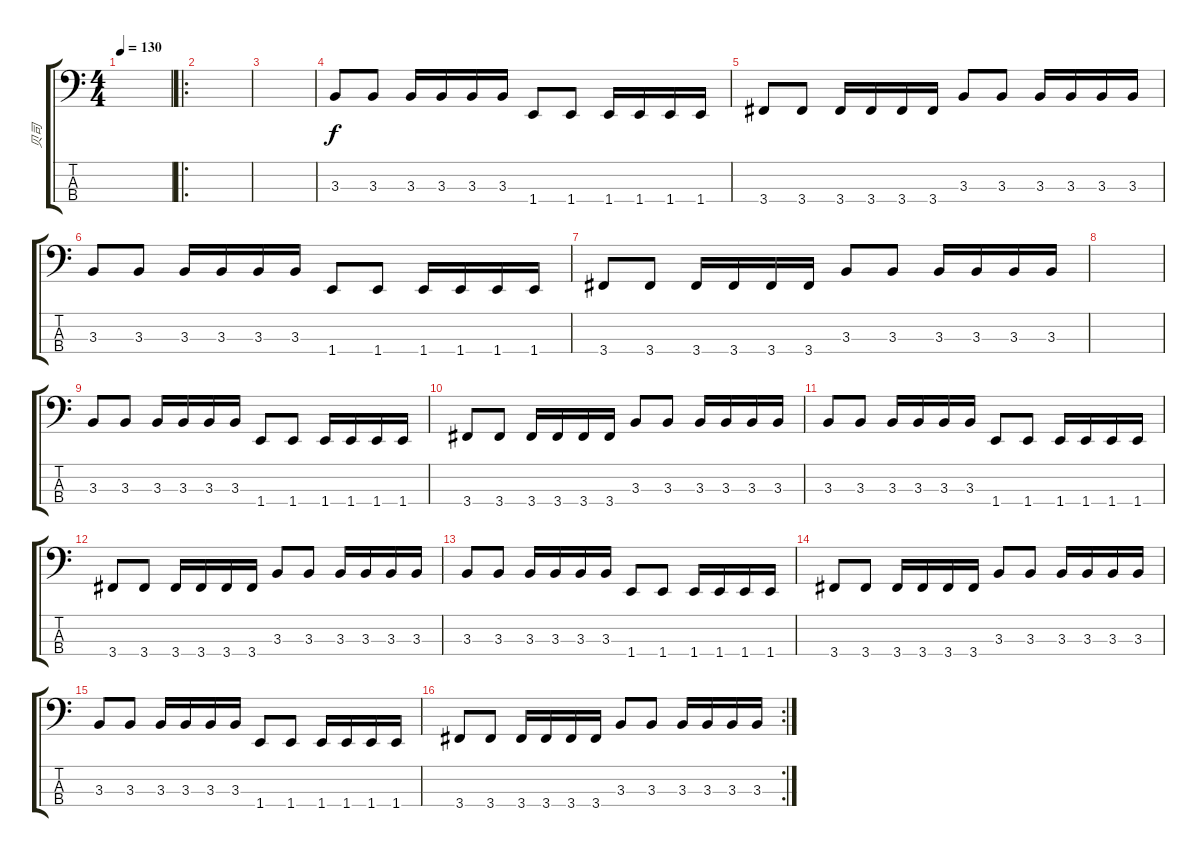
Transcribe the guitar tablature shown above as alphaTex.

\track ("贝司" "贝司") {instrument electricbassfinger}
\staff {score tabs}
\tuning (Gb2 Db2 Ab1 Eb1) {hide}
\ts (4 4)
\tempo 130
\clef f4
\ks c
|
\ro
|
|
3.3.8 3.3.8 3.3.16 3.3.16 3.3.16 3.3.16 1.4.8 1.4.8 1.4.16 1.4.16 1.4.16 1.4.16 |
3.4.8 3.4.8 3.4.16 3.4.16 3.4.16 3.4.16 3.3.8 3.3.8 3.3.16 3.3.16 3.3.16 3.3.16 |
3.3.8 3.3.8 3.3.16 3.3.16 3.3.16 3.3.16 1.4.8 1.4.8 1.4.16 1.4.16 1.4.16 1.4.16 |
3.4.8 3.4.8 3.4.16 3.4.16 3.4.16 3.4.16 3.3.8 3.3.8 3.3.16 3.3.16 3.3.16 3.3.16 |
|
3.3.8 3.3.8 3.3.16 3.3.16 3.3.16 3.3.16 1.4.8 1.4.8 1.4.16 1.4.16 1.4.16 1.4.16 |
3.4.8 3.4.8 3.4.16 3.4.16 3.4.16 3.4.16 3.3.8 3.3.8 3.3.16 3.3.16 3.3.16 3.3.16 |
3.3.8 3.3.8 3.3.16 3.3.16 3.3.16 3.3.16 1.4.8 1.4.8 1.4.16 1.4.16 1.4.16 1.4.16 |
3.4.8 3.4.8 3.4.16 3.4.16 3.4.16 3.4.16 3.3.8 3.3.8 3.3.16 3.3.16 3.3.16 3.3.16 |
3.3.8 3.3.8 3.3.16 3.3.16 3.3.16 3.3.16 1.4.8 1.4.8 1.4.16 1.4.16 1.4.16 1.4.16 |
3.4.8 3.4.8 3.4.16 3.4.16 3.4.16 3.4.16 3.3.8 3.3.8 3.3.16 3.3.16 3.3.16 3.3.16 |
3.3.8 3.3.8 3.3.16 3.3.16 3.3.16 3.3.16 1.4.8 1.4.8 1.4.16 1.4.16 1.4.16 1.4.16 |
\rc 2
3.4.8 3.4.8 3.4.16 3.4.16 3.4.16 3.4.16 3.3.8 3.3.8 3.3.16 3.3.16 3.3.16 3.3.16
